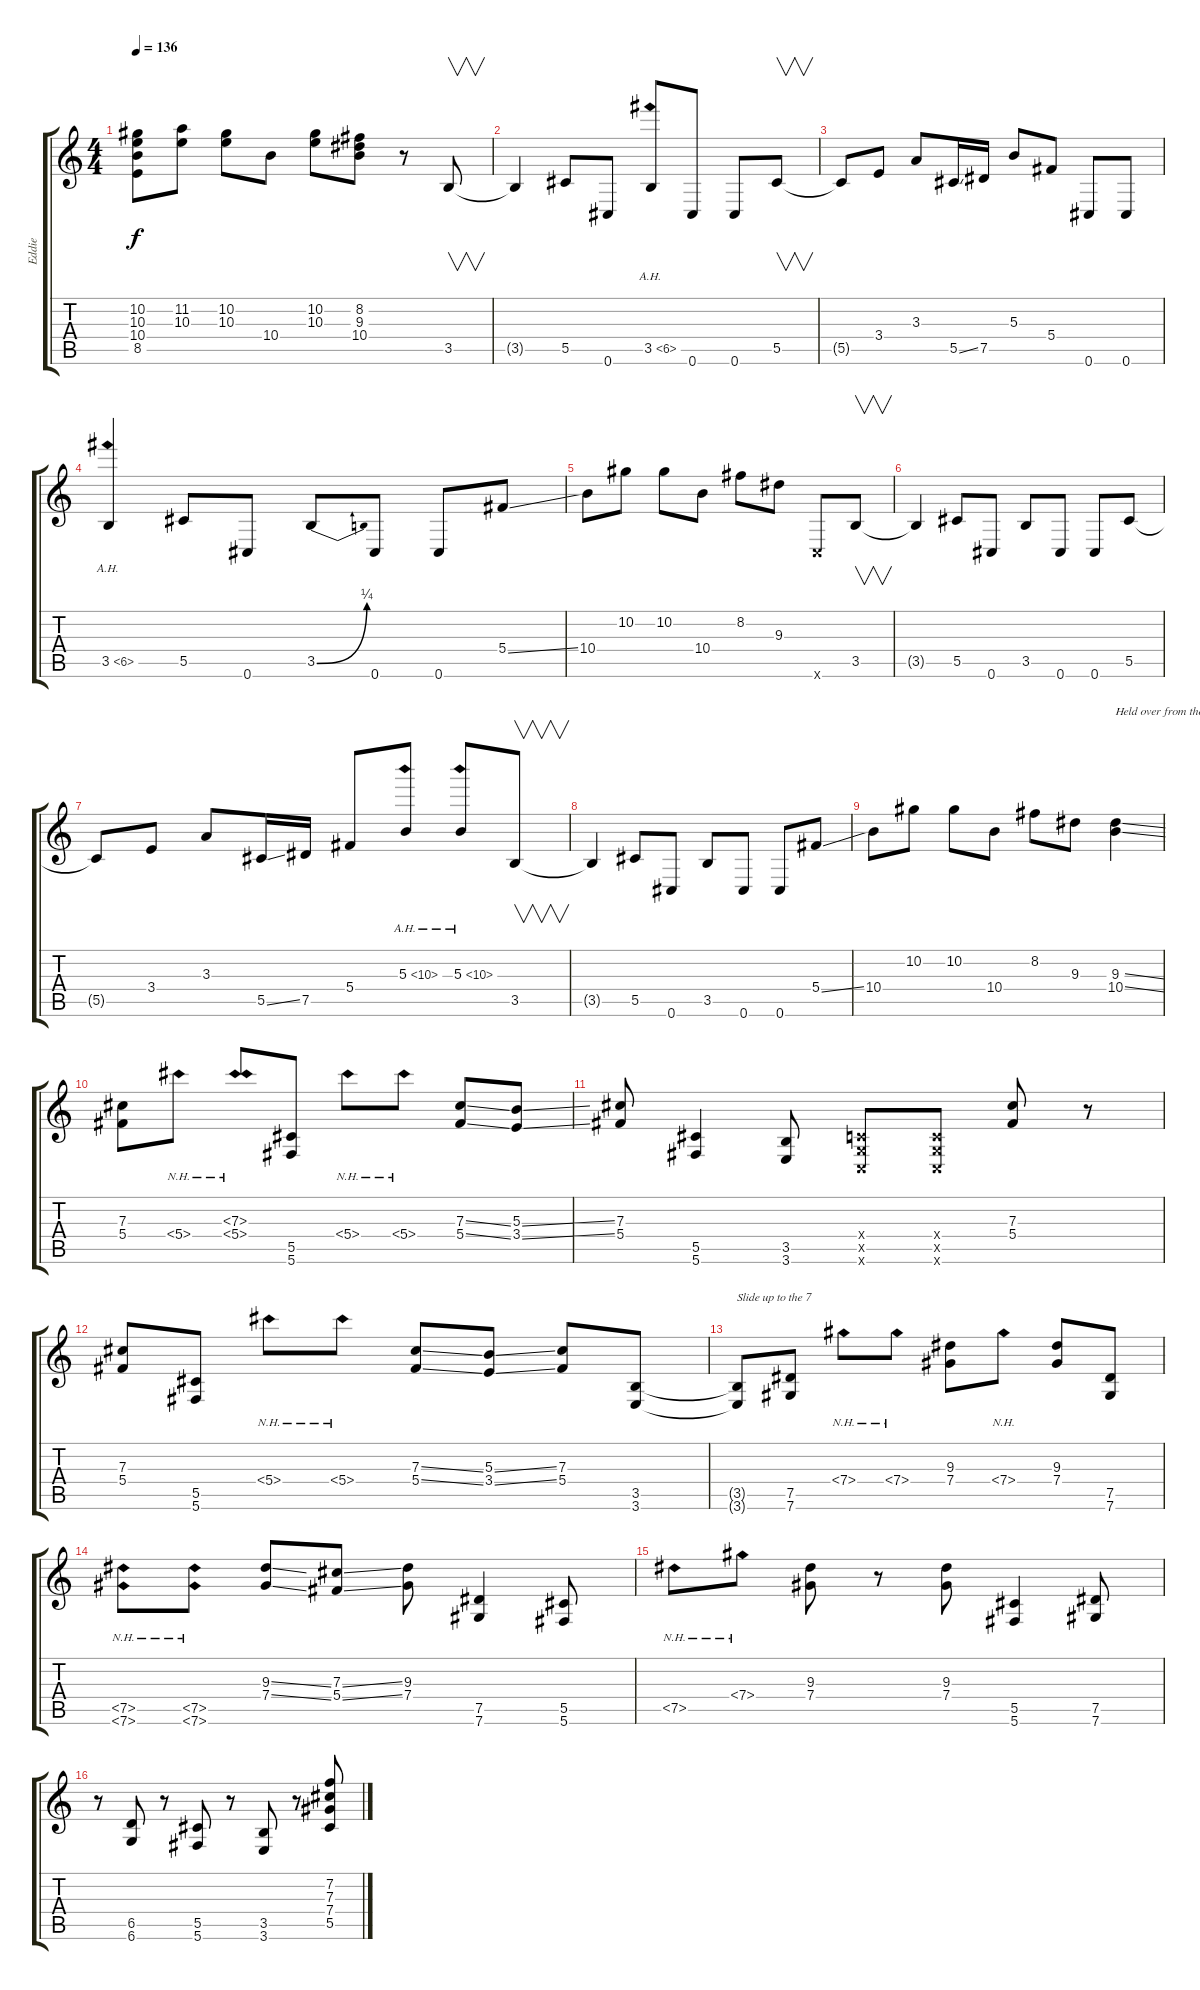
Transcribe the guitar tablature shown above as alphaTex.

\track ("Eddie" "Eddie") {instrument distortionguitar}
\staff {score tabs}
\tuning (Eb4 Bb3 Gb3 Db3 Ab2 Db2) {hide}
\ts (4 4)
\tempo 136
\clef g2
\ks c
(10.2{t} 10.3{t} 10.4{t} 8.5{t}).8{dy f} (11.2 10.3).8 (10.2 10.3).8 10.4.8 (10.2 10.3).8 (8.2 9.3 10.4).8 r.8 3.5.8{v} |
3.5{t}.4 5.5.8 0.6.8 3.5{ah 3}.8 0.6.8 0.6.8 5.5.8{v} |
5.5{t}.8 3.4.8 3.3.8 5.5{ss}.16 7.5.16 5.3.8 5.4.8 0.6.8 0.6.8 |
3.5{ah 3}.4 5.5.8 0.6.8 3.5{be (bend 0 0 60 1)}.8 0.6.8 0.6.8 5.4{ss}.8 |
10.4.8 10.2.8 10.2.8 10.4.8 8.2.8 9.3.8 -1.6{x}.8 3.5.8{v} |
3.5{t}.4 5.5.8 0.6.8 3.5.8 0.6.8 0.6.8 5.5.8 |
5.5{t}.8 3.4.8 3.3.8 5.5{ss}.16 7.5.16 5.4.8 5.3{ah 5}.8 5.3{ah 5}.8 3.5.8{v} |
3.5{t}.4 5.5.8 0.6.8 3.5.8 0.6.8 0.6.8 5.4{ss}.8 |
10.4.8 10.2.8 10.2.8 10.4.8 8.2.8 9.3.8 (9.3{ss} 10.4{ss}).4{txt "Held over from the last 9"} |
(7.3 5.4).8 5.4{nh}.8 (7.3{nh} 5.4{nh}).8 (5.5 5.6).8 5.4{nh}.8 5.4{nh}.8 (7.3{ss} 5.4{ss}).8 (5.3{ss} 3.4{ss}).8 |
(7.3 5.4).8 (5.5 5.6).4 (3.5 3.6).8 (-1.4{x} -1.5{x} -1.6{x}).8 (-1.4{x} -1.5{x} -1.6{x}).8 (7.3 5.4).8 r.8 |
(7.3 5.4).8 (5.5 5.6).8 5.4{nh}.8 5.4{nh}.8 (7.3{ss} 5.4{ss}).8 (5.3{ss} 3.4{ss}).8 (7.3 5.4).8 (3.5 3.6).8 |
(3.5{t} 3.6{t}).8{txt "Slide up to the 7"} (7.5 7.6).8 7.4{nh}.8 7.4{nh}.8 (9.3 7.4).8 7.4{nh}.8 (9.3 7.4).8 (7.5 7.6).8 |
(7.5{nh} 7.6{nh}).8 (7.5{nh} 7.6{nh}).8 (9.3{ss} 7.4{ss}).8 (7.3{ss} 5.4{ss}).8 (9.3 7.4).8 (7.5 7.6).4 (5.5 5.6).8 |
7.5{nh}.8 7.4{nh}.8 (9.3 7.4).8 r.8 (9.3 7.4).8 (5.5 5.6).4 (7.5 7.6).8 |
r.8 (6.5 6.6).8 r.8 (5.5 5.6).8 r.8 (3.5 3.6).8 r.8 (7.2 7.3 7.4 5.5).8
